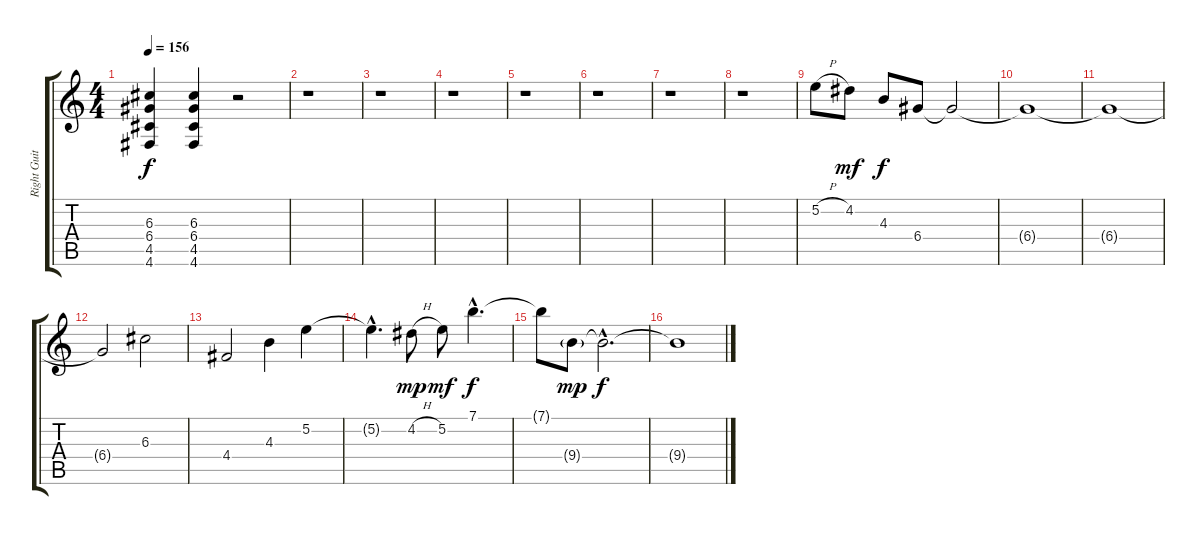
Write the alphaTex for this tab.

\track ("Right Guitar (lead)" "Right Guit") {instrument distortionguitar}
\staff {score tabs}
\tuning (E4 B3 G3 D3 A2 D2) {hide}
\ts (4 4)
\tempo 156
\clef g2
\ks c
(6.3 6.4 4.5 4.6).4{dy f} (6.3 6.4 4.5 4.6).4 r.2 |
r.1 |
r.1 |
r.1 |
r.1 |
r.1 |
r.1 |
r.1 |
5.2{h}.8 4.2.8{dy mf} 4.3.8{dy f} 6.4.8 6.4{t}.2 |
6.4{t}.1 |
6.4{t}.1 |
6.4{t}.2 6.3.2 |
4.4.2 4.3.4 5.2.4 |
5.2{hac t}.4{d} 4.2{h}.8{dy mp} 5.2.8{dy mf} 7.1{hac}.4{d dy f} |
7.1{t}.8 9.4{g}.8{dy mp} 9.4{hac t}.2{d dy f} |
9.4{t}.1
